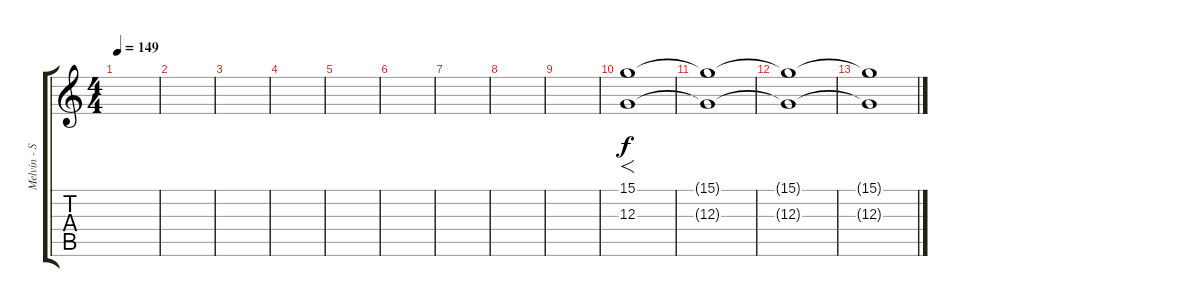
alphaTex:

\track ("Melvin - Screeeeeam" "Melvin - S") {instrument lead2sawtooth}
\staff {score tabs}
\tuning (E4 B3 G3 D3 A2 E2) {hide}
\ts (4 4)
\tempo 149
\clef g2
\ks c
|
|
|
|
|
|
|
|
|
(15.1 12.3).1{f} |
(15.1{t} 12.3{t}).1 |
(15.1{t} 12.3{t}).1 |
(15.1{t} 12.3{t}).1
